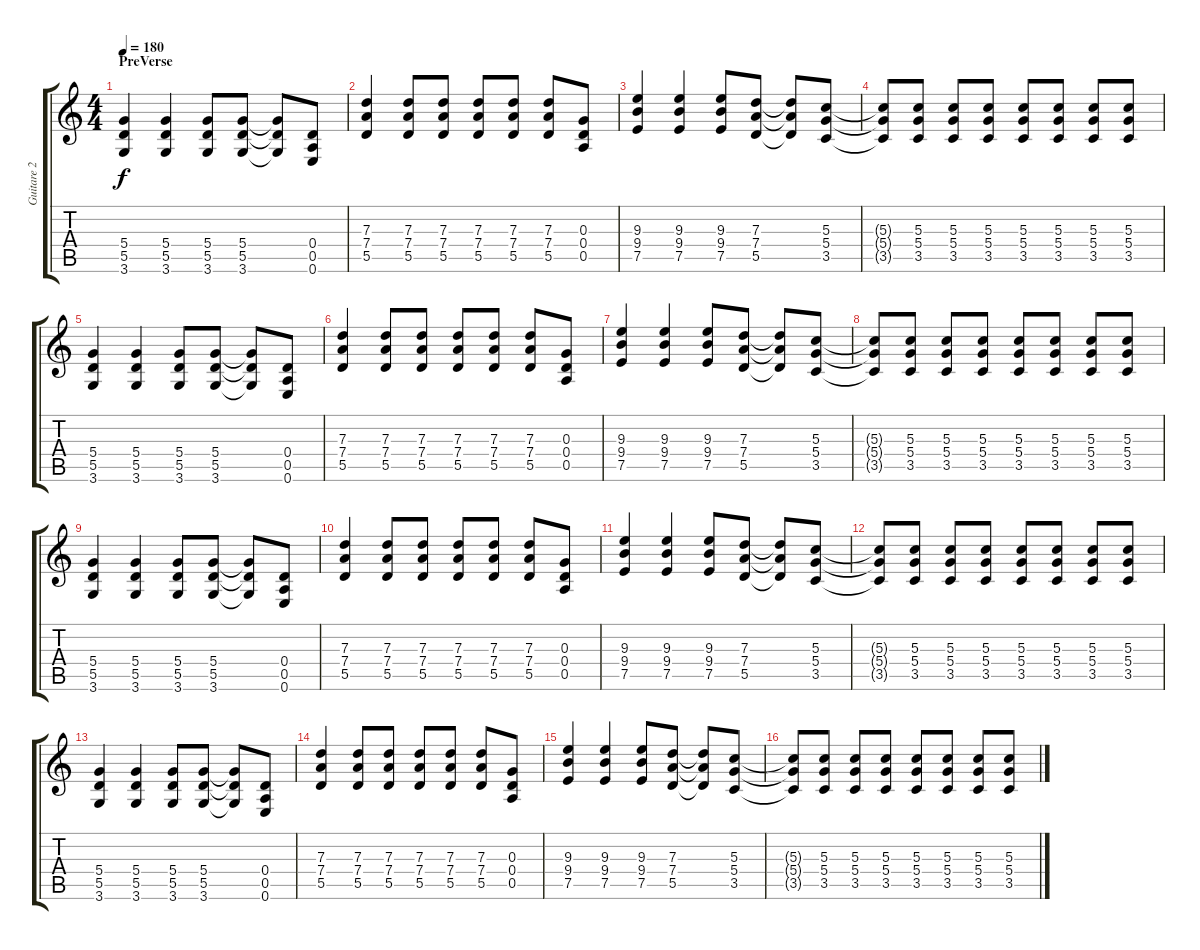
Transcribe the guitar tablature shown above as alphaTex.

\track ("Guitare 2" "Guitare 2") {instrument overdrivenguitar}
\staff {score tabs}
\tuning (E4 B3 G3 D3 A2 E2) {hide}
\ts (4 4)
\section ("" "PreVerse")
\tempo 180
\clef g2
\ks c
(5.4 5.5 3.6).4{dy f} (5.4 5.5 3.6).4 (5.4 5.5 3.6).8 (5.4 5.5 3.6).8 (5.4{t} 5.5{t} 3.6{t}).8 (0.4 0.5 0.6).8 |
(7.3 7.4 5.5).4 (7.3 7.4 5.5).8 (7.3 7.4 5.5).8 (7.3 7.4 5.5).8 (7.3 7.4 5.5).8 (7.3 7.4 5.5).8 (0.3 0.4 0.5).8 |
(9.3 9.4 7.5).4 (9.3 9.4 7.5).4 (9.3 9.4 7.5).8 (7.3 7.4 5.5).8 (7.3{t} 7.4{t} 5.5{t}).8 (5.3 5.4 3.5).8 |
(5.3{t} 5.4{t} 3.5{t}).8 (5.3 5.4 3.5).8 (5.3 5.4 3.5).8 (5.3 5.4 3.5).8 (5.3 5.4 3.5).8 (5.3 5.4 3.5).8 (5.3 5.4 3.5).8 (5.3 5.4 3.5).8 |
(5.4 5.5 3.6).4 (5.4 5.5 3.6).4 (5.4 5.5 3.6).8 (5.4 5.5 3.6).8 (5.4{t} 5.5{t} 3.6{t}).8 (0.4 0.5 0.6).8 |
(7.3 7.4 5.5).4 (7.3 7.4 5.5).8 (7.3 7.4 5.5).8 (7.3 7.4 5.5).8 (7.3 7.4 5.5).8 (7.3 7.4 5.5).8 (0.3 0.4 0.5).8 |
(9.3 9.4 7.5).4 (9.3 9.4 7.5).4 (9.3 9.4 7.5).8 (7.3 7.4 5.5).8 (7.3{t} 7.4{t} 5.5{t}).8 (5.3 5.4 3.5).8 |
(5.3{t} 5.4{t} 3.5{t}).8 (5.3 5.4 3.5).8 (5.3 5.4 3.5).8 (5.3 5.4 3.5).8 (5.3 5.4 3.5).8 (5.3 5.4 3.5).8 (5.3 5.4 3.5).8 (5.3 5.4 3.5).8 |
(5.4 5.5 3.6).4 (5.4 5.5 3.6).4 (5.4 5.5 3.6).8 (5.4 5.5 3.6).8 (5.4{t} 5.5{t} 3.6{t}).8 (0.4 0.5 0.6).8 |
(7.3 7.4 5.5).4 (7.3 7.4 5.5).8 (7.3 7.4 5.5).8 (7.3 7.4 5.5).8 (7.3 7.4 5.5).8 (7.3 7.4 5.5).8 (0.3 0.4 0.5).8 |
(9.3 9.4 7.5).4 (9.3 9.4 7.5).4 (9.3 9.4 7.5).8 (7.3 7.4 5.5).8 (7.3{t} 7.4{t} 5.5{t}).8 (5.3 5.4 3.5).8 |
(5.3{t} 5.4{t} 3.5{t}).8 (5.3 5.4 3.5).8 (5.3 5.4 3.5).8 (5.3 5.4 3.5).8 (5.3 5.4 3.5).8 (5.3 5.4 3.5).8 (5.3 5.4 3.5).8 (5.3 5.4 3.5).8 |
(5.4 5.5 3.6).4 (5.4 5.5 3.6).4 (5.4 5.5 3.6).8 (5.4 5.5 3.6).8 (5.4{t} 5.5{t} 3.6{t}).8 (0.4 0.5 0.6).8 |
(7.3 7.4 5.5).4 (7.3 7.4 5.5).8 (7.3 7.4 5.5).8 (7.3 7.4 5.5).8 (7.3 7.4 5.5).8 (7.3 7.4 5.5).8 (0.3 0.4 0.5).8 |
(9.3 9.4 7.5).4 (9.3 9.4 7.5).4 (9.3 9.4 7.5).8 (7.3 7.4 5.5).8 (7.3{t} 7.4{t} 5.5{t}).8 (5.3 5.4 3.5).8 |
(5.3{t} 5.4{t} 3.5{t}).8 (5.3 5.4 3.5).8 (5.3 5.4 3.5).8 (5.3 5.4 3.5).8 (5.3 5.4 3.5).8 (5.3 5.4 3.5).8 (5.3 5.4 3.5).8 (5.3 5.4 3.5).8
